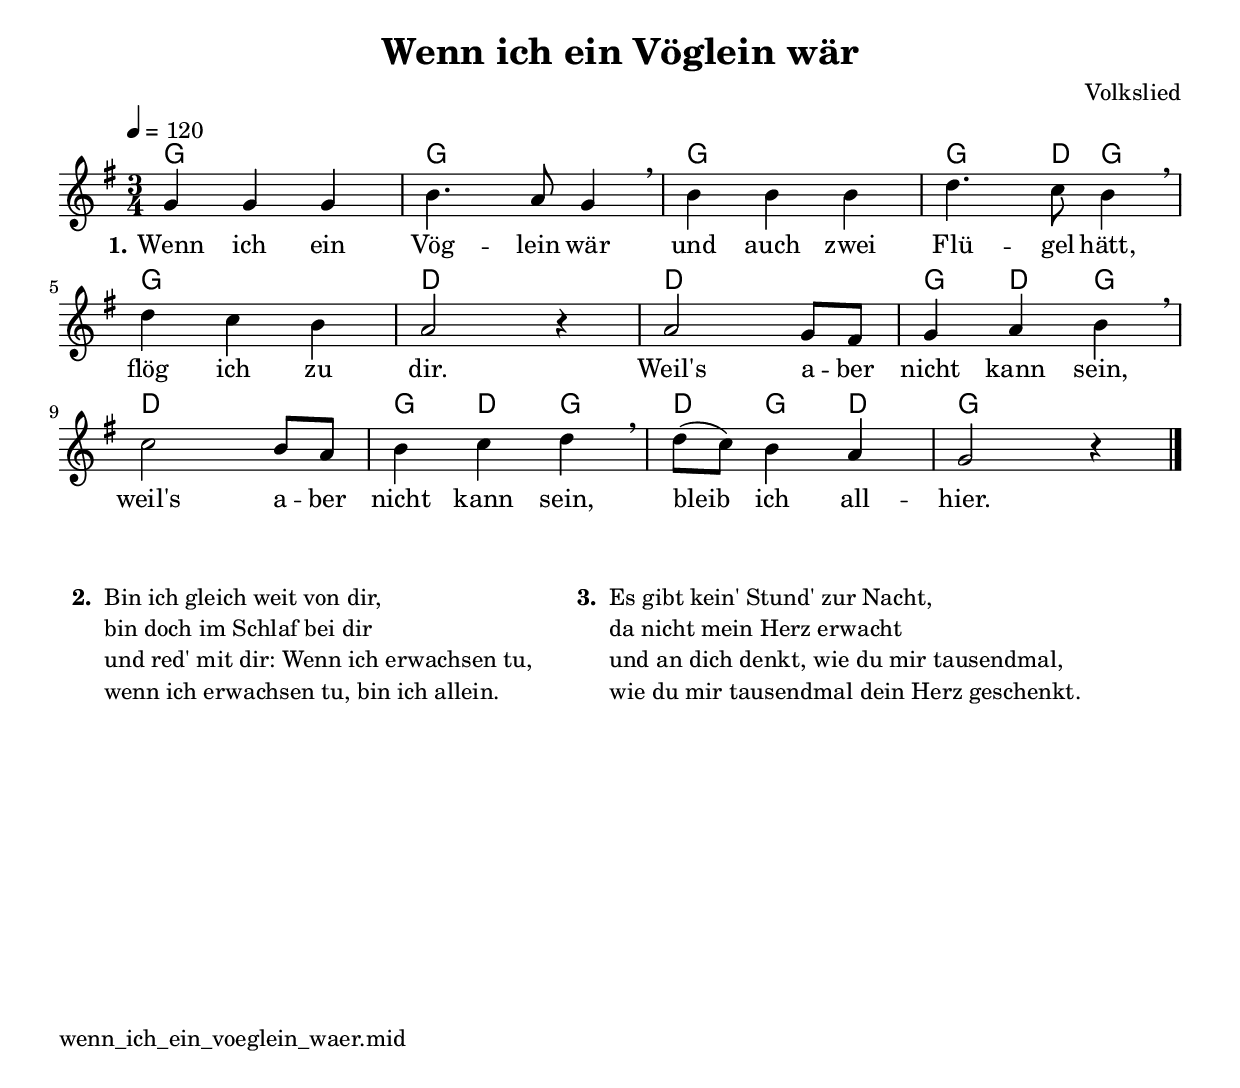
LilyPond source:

\version "2.24.3"
\bookpart {
  \tocItem \markup  "Wenn ich ein Vöglein wär"
  \header { title = "Wenn ich ein Vöglein wär"
    composer = "Volkslied"
  }
\score {
   \layout { indent = 0 }
   \midi { \tempo 4 = 120 }
   <<
   \chords {
   \germanChords
  g2. g2. g2. g4. d8 g4 g2. d2. d2. g4 d g d2. g4 d g d g d g2. 
}
\relative c' {
  \clef "treble"
  \time 3/4
  \tempo 4 = 120
  \key g\major
%  \partial 4
  \autoBeamOn
	g'4 g g b4. a8 g4 \breathe b b b d4. c8 b4\breathe \break
	d c b a2 r4 a2 g8 fis g4 a b \breathe \break
	c2 b8 a b4 c d\breathe d8( c) b4 a g2 r4
  \bar "|."
}
\addlyrics {
 \set stanza = "1."
	Wenn ich ein Vög -- lein wär und auch zwei Flü -- gel hätt,
	flög ich zu dir. Weil's a -- ber nicht kann sein,
	weil's a -- ber nicht kann sein, bleib ich all -- hier. 
}
>>
}


\markup {
    \column {
      \hspace #0.3
      \line {
 		\bold "  2. "
        \column {
			"Bin ich gleich weit von dir,"
			"bin doch im Schlaf bei dir"
			"und red' mit dir: Wenn ich erwachsen tu,"
			"wenn ich erwachsen tu, bin ich allein."
			" "
		}
	   "   "
%      }
%     \hspace #0.1
%      \line {
        \bold "  3. "
        \column {
			"Es gibt kein' Stund' zur Nacht,"
			"da nicht mein Herz erwacht"
			"und an dich denkt, wie du mir tausendmal,"
			"wie du mir tausendmal dein Herz geschenkt."
			" "
		}
      }
	}
}

 \markup {
  \vspace #10
  \with-url #"http:///edgar-saenger.de/musik/volkslieder/src/wenn_ich_ein_voeglein_waer.mid"
                                                            {wenn_ich_ein_voeglein_waer.mid}
 }
}